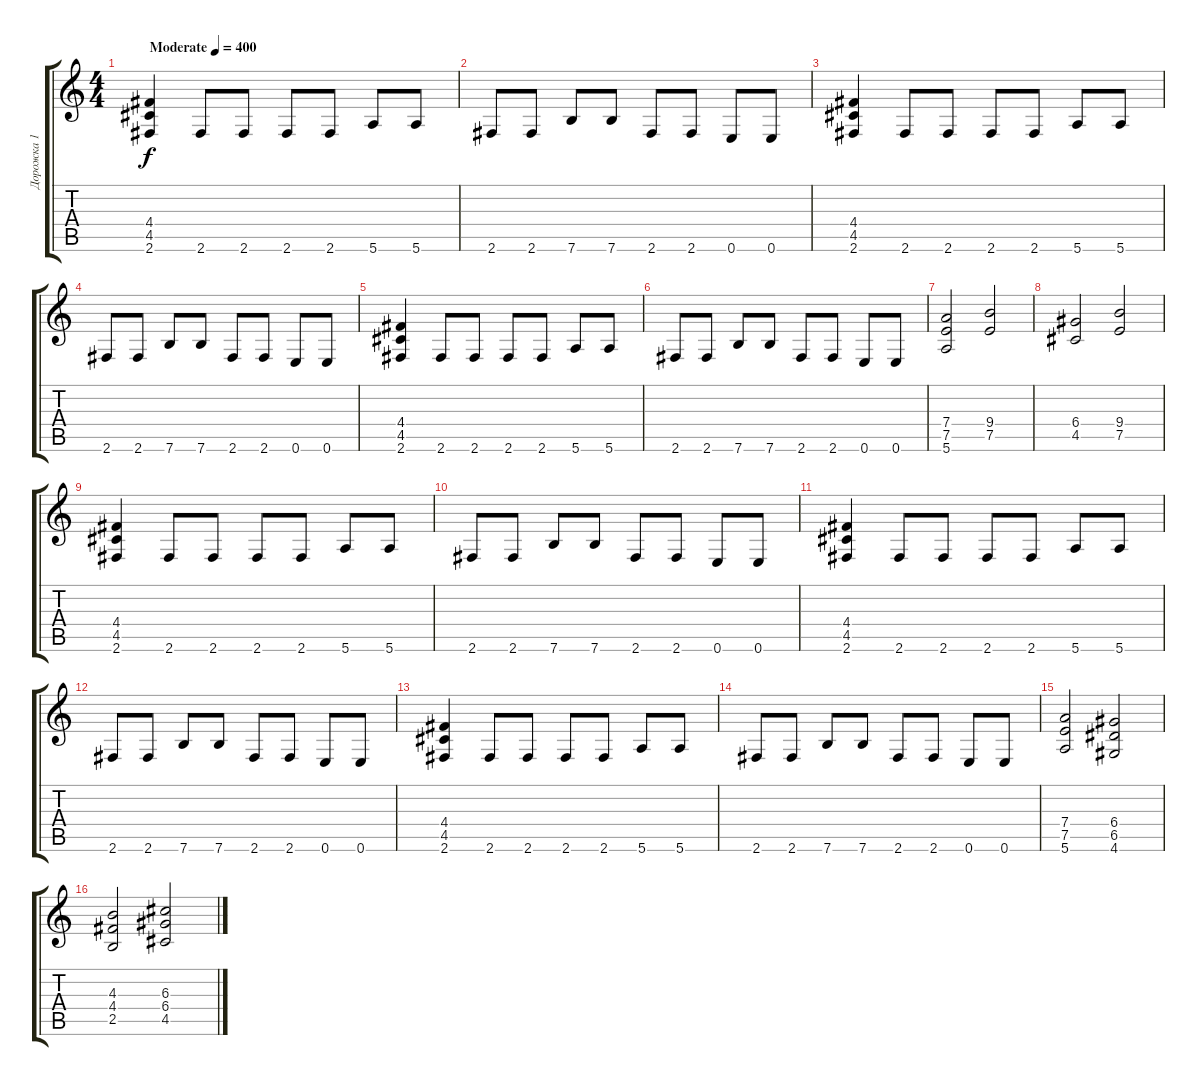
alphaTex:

\track ("Дорожка 1" "Дорожка 1") {instrument overdrivenguitar}
\staff {score tabs}
\tuning (E4 B3 G3 D3 A2 E2) {hide}
\ts (4 4)
\tempo (400 "Moderate")
\clef g2
\ks c
(4.4 4.5 2.6).4{dy f instrument overdrivenguitar} 2.6.8 2.6.8 2.6.8 2.6.8 5.6.8 5.6.8 |
2.6.8 2.6.8 7.6.8 7.6.8 2.6.8 2.6.8 0.6.8 0.6.8 |
(4.4 4.5 2.6).4 2.6.8 2.6.8 2.6.8 2.6.8 5.6.8 5.6.8 |
2.6.8 2.6.8 7.6.8 7.6.8 2.6.8 2.6.8 0.6.8 0.6.8 |
(4.4 4.5 2.6).4 2.6.8 2.6.8 2.6.8 2.6.8 5.6.8 5.6.8 |
2.6.8 2.6.8 7.6.8 7.6.8 2.6.8 2.6.8 0.6.8 0.6.8 |
(7.4 7.5 5.6).2 (9.4 7.5).2 |
(6.4 4.5).2 (9.4 7.5).2 |
(4.4 4.5 2.6).4 2.6.8 2.6.8 2.6.8 2.6.8 5.6.8 5.6.8 |
2.6.8 2.6.8 7.6.8 7.6.8 2.6.8 2.6.8 0.6.8 0.6.8 |
(4.4 4.5 2.6).4 2.6.8 2.6.8 2.6.8 2.6.8 5.6.8 5.6.8 |
2.6.8 2.6.8 7.6.8 7.6.8 2.6.8 2.6.8 0.6.8 0.6.8 |
(4.4 4.5 2.6).4 2.6.8 2.6.8 2.6.8 2.6.8 5.6.8 5.6.8 |
2.6.8 2.6.8 7.6.8 7.6.8 2.6.8 2.6.8 0.6.8 0.6.8 |
(7.4 7.5 5.6).2 (6.4 6.5 4.6).2 |
(4.3 4.4 2.5).2 (6.3 6.4 4.5).2
